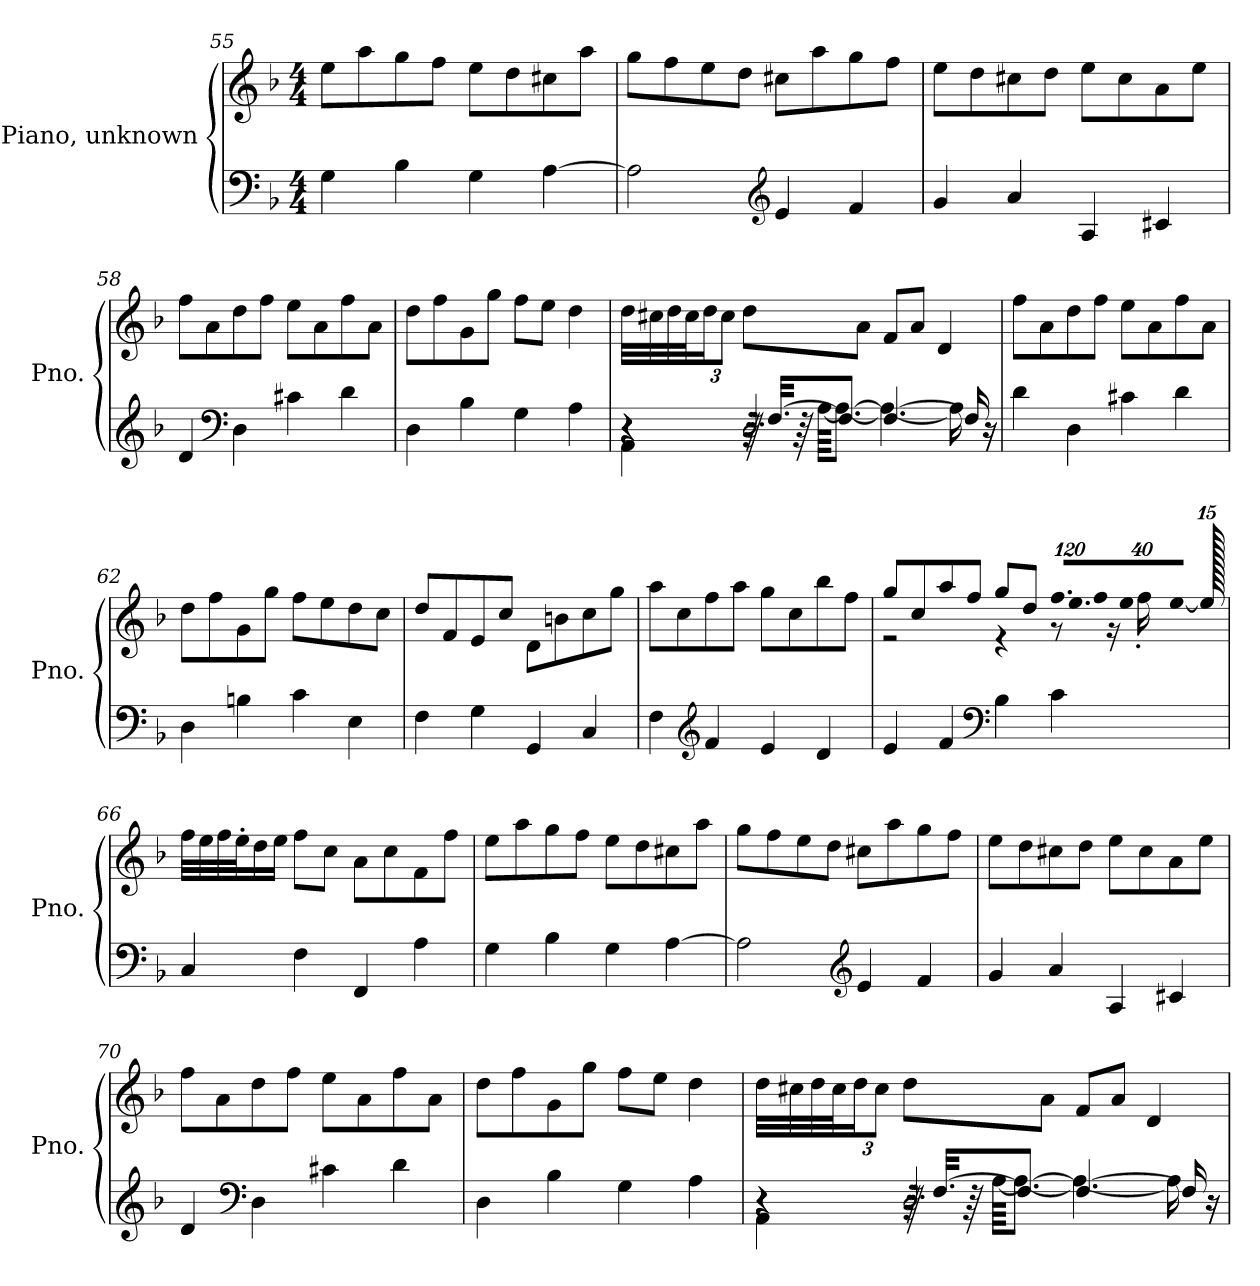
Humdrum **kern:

**kern	**kern
*part1	*part1
*staff2	*staff1
*I"Piano, unknown	*
*I'Pno.	*
*clefF4	*clefG2
*k[b-]	*k[b-]
*M4/4	*M4/4
=55	=55
4G\	8ee\L
.	8aa\
4B-\	8gg\
.	8ff\J
4G\	8ee\L
.	8dd\
[4A\	8cc#X\
.	8aa\J
!!LO:LB:g=z
=56	=56
2A\]	8gg\L
.	8ff\
.	8ee\
.	8dd\J
*clefG2	*
4e/	8cc#X\L
.	8aa\
4f/	8gg\
.	8ff\J
=57	=57
4g/	8ee\L
.	8dd\
4a/	8cc#X\
.	8dd\J
4A/	8ee\L
.	8cc#\
4c#X/	8a\
.	8ee\J
=58	=58
4d/	8ff\L
.	8a\
*clefF4	*
4D\	8dd\
.	8ff\J
4c#X\	8ee\L
.	8a\
4d\	8ff\
.	8a\J
=59	=59
4D\	8dd\L
.	8ff\
4B-\	8g\
.	8gg\J
4G\	8ff\L
.	8ee\J
4A\	4dd\
!!LO:LB:g=z
=60	=60
*^	*
*	*^	*
4r	4AA\	4r	32dd\LLL
.	.	.	32cc#X\
.	.	.	32dd\
.	.	.	32cc#\J
*	*	*	*Xbrackettup
.	.	.	24dd\J
.	.	.	12cc#\J
64r	32r	2.D/	8dd\L
[32.F/KKL	.	.	.
.	64r	.	.
.	[64A\KKKL	.	.
8.F/J_	8.A\J_	.	.
.	.	.	8a\J
4.F/_	4.A\_	.	8f/L
.	.	.	8a/J
.	.	.	4d/
16F/]	16A\]	.	.
16r	16r	.	.
*v	*v	*v	*
=61	=61
4d\	8ff\L
.	8a\
4D\	8dd\
.	8ff\J
4c#X\	8ee\L
.	8a\
4d\	8ff\
.	8a\J
=62	=62
4D\	8dd\L
.	8ff\
4Bn\	8g\
.	8gg\J
4c\	8ff\L
.	8ee\
4E\	8dd\
.	8cc\J
!!LO:LB:g=z
=63	=63
4F\	8dd/L
.	8f/
4G\	8e/
.	8cc/J
4GG/	8d\L
.	8bn\
4C/	8cc\
.	8gg\J
=64	=64
4F\	8aa\L
.	8cc\
*clefG2	*
4f/	8ff\
.	8aa\J
4e/	8gg\L
.	8cc\
4d/	8bb-\
.	8ff\J
=65	=65
*	*^
4e/	8gg/L	2r
.	8cc/	.
4f/	8aa/	.
.	8ff/J	.
*clefF4	*	*
4B-\	8gg/L	4r
.	8dd/J	.
!	!LO:N:vis=32.	!
4c\	1920%103ff/LLL	8r
!	!LO:N:vis=32.	!
.	1920%103ee/	.
!	!LO:N:vis=32	!
.	640%23ff/J	.
.	.	16r
!	!LO:N:vis=16	!
.	1920%137ee/	.
.	.	16ff'\
.	[480%17ee/JJ	.
1920ryy	1920ee/]	1920ryy
*	*v	*v
=66	=66
4C/	32ff\LLL
.	32ee\
.	32ff\
.	32ee'\J
.	16dd\
.	16ee\JJ
4F\	8ff\L
.	8cc\J
4FF/	8a\L
.	8cc\
4A\	8f\
.	8ff\J
!!LO:LB:g=z
=67	=67
4G\	8ee\L
.	8aa\
4B-\	8gg\
.	8ff\J
4G\	8ee\L
.	8dd\
[4A\	8cc#X\
.	8aa\J
=68	=68
2A\]	8gg\L
.	8ff\
.	8ee\
.	8dd\J
*clefG2	*
4e/	8cc#X\L
.	8aa\
4f/	8gg\
.	8ff\J
=69	=69
4g/	8ee\L
.	8dd\
4a/	8cc#X\
.	8dd\J
4A/	8ee\L
.	8cc#\
4c#X/	8a\
.	8ee\J
=70	=70
4d/	8ff\L
.	8a\
*clefF4	*
4D\	8dd\
.	8ff\J
4c#X\	8ee\L
.	8a\
4d\	8ff\
.	8a\J
=71	=71
4D\	8dd\L
.	8ff\
4B-\	8g\
.	8gg\J
4G\	8ff\L
.	8ee\J
4A\	4dd\
!!LO:LB:g=z
=72	=72
*^	*
*	*^	*
4r	4AA\	4r	32dd\LLL
.	.	.	32cc#X\
.	.	.	32dd\
.	.	.	32cc#\J
.	.	.	24dd\J
.	.	.	12cc#\J
64r	32r	2.D/	8dd\L
[32.F/KKL	.	.	.
.	64r	.	.
.	[64A\KKKL	.	.
8.F/J_	8.A\J_	.	.
.	.	.	8a\J
4.F/_	4.A\_	.	8f/L
.	.	.	8a/J
.	.	.	4d/
16F/]	16A\]	.	.
16r	16r	.	.
*v	*v	*v	*
=	=
*-	*-
